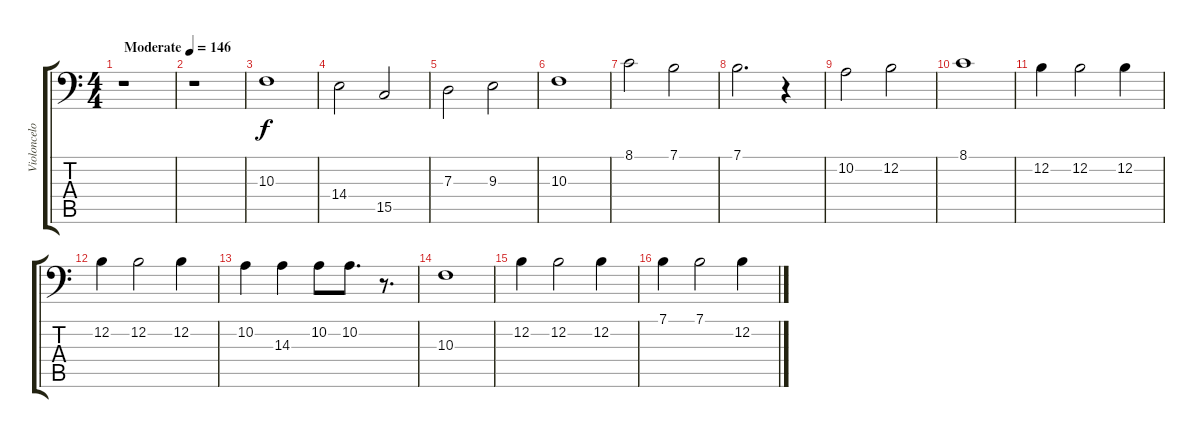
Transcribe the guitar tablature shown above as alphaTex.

\track ("Violoncelo" "Violoncelo") {instrument cello}
\staff {score tabs}
\tuning (E3 B2 G2 D2 A1 E1) {hide}
\ts (4 4)
\tempo (146 "Moderate")
\clef f4
\ks c
r.1{dy f instrument cello} |
r.1 |
10.3.1 |
14.4.2 15.5.2 |
7.3.2 9.3.2 |
10.3.1 |
8.1.2 7.1.2 |
7.1.2{d} r.4 |
10.2.2 12.2.2 |
8.1.1 |
12.2.4 12.2.2 12.2.4 |
12.2.4 12.2.2 12.2.4 |
10.2.4 14.3.4 10.2.8 10.2.8{d} r.8{d} |
10.3.1 |
12.2.4 12.2.2 12.2.4 |
7.1.4 7.1.2 12.2.4
